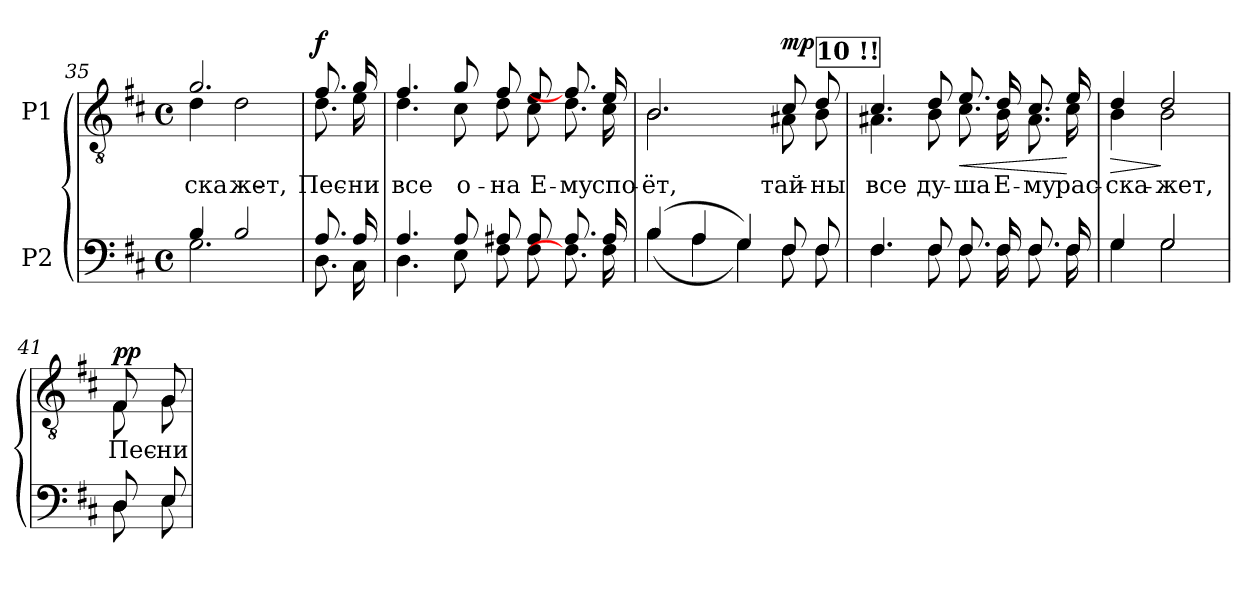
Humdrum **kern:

**kern	**kern	**text	**dynam
*part2	*part1	*part1	*part1
*staff2	*staff1	*staff1	*staff1
*I"P2	*I"P1	*	*
*clefF4	*clefGv2	*	*
*	*ITrd7c12	*	*
*k[f#c#]	*k[f#c#]	*	*
*b:	*b:	*	*
*M4/4	*M4/4	*	*
*met(c)	*met(c)	*	*
=35	=35	=35	=35
*^	*^	*	*
!	!	!	!	!LO:LY:b:color=#000000	!
4Bi/	2.Gi\	2.Gi/	4Di\	-ска-	.
!	!	!	!	!LO:LY:b:color=#000000	!
2Bi/	.	.	2Di\	-жет,	.
!!LO:LB:g=z	!!
=36	=36	=36	=36	=36	=36
!	!	!	!	!LO:LY:b:color=#000000	!
8.Ai/	8.Di\	8.F#i/	8.Di\	Пес-	f
!	!	!	!	!LO:LY:b:color=#000000	!
16Ai/L	16C#i\L	16Gi/L	16Ei\L	-ни	.
=37	=37	=37	=37	=37	=37
!	!	!	!	!LO:LY:b:color=#000000	!
4.Ai/	4.Di\	4.F#i/	4.Di\	все	.
!	!	!	!	!LO:LY:b:color=#000000	!
8Ai/	8Ei\	8Gi/	8C#i\	о-	.
!	!	!	!	!LO:LY:b:color=#000000	!
8A#Xi/	8F#i\	8F#i/	8Di\	-на	.
!	!	!	!	!LO:LY:b:color=#000000	!
8A#i/	8F#i\	8Ei/	8C#i\	Е-	.
!	!	!	!	!LO:LY:b:color=#000000	!
8.A#i/	8.F#i\]	8.F#i/]	8.Di\	-му	.
!	!	!	!	!LO:LY:b:color=#000000	!
16A#i/L	16F#i\L	16Ei/L	16C#i\L	спо-	.
=38	=38	=38	=38	=38	=38
!	!	!	!	!LO:LY:b:color=#000000	!
(4Bi/	(4Bi\	2.BBi/	2.BBi\	-ёт,	.
4Ai/	4Ai\	.	.	.	.
4Gi/)	4Gi\)	.	.	.	.
!	!	!	!	!LO:LY:b:color=#000000	!
8F#i/	8F#i\	8C#i/	8AA#Xi\	тай-	mp
!	!	!	!	!LO:LY:b:color=#000000	!
8F#i/L	8F#i\L	8Di/L	8BBi\L	-ны	.
!!LO:REH:place=s1:B:color=#000000:enc=box:fs=19.9975:t=10	!!
=39	=39	=39	=39	=39	=39
!	!	!	!	!LO:LY:b:color=#000000	!
4.F#i/	4.F#i\	4.C#i/	4.AA#Xi\	все	.
!	!	!	!	!LO:LY:b:color=#000000	!
8F#i/	8F#i\	8Di/	8BBi\	ду-	.
!	!	!	!	!LO:LY:b:color=#000000	!LO:HP:b
8.F#i/	8.F#i\	8.Ei/	8.C#i\	-ша	<
!	!	!	!	!LO:LY:b:color=#000000	!
16F#i/	16F#i\	16Di/	16BBi\	Е-	.
!	!	!	!	!LO:LY:b:color=#000000	!
8.F#i/	8.F#i\	8.C#i/	8.AA#i\	-му	.
!	!	!	!	!LO:LY:b:color=#000000	!
16F#i/L	16F#i\L	16Ei/L	16C#i\L	рас-	[
=40	=40	=40	=40	=40	=40
!	!	!	!	!LO:LY:b:color=#000000	!LO:HP:b
4Gi/	4Gi\	4Di/	4BBi\	-ска-	>
!	!	!	!	!LO:LY:b:color=#000000	!
2Gi/	2Gi\	2Di/	2BBi\	-жет,	]
!!LO:PB:g=z	!!
=41	=41	=41	=41	=41	=41
!	!	!	!	!LO:LY:b:color=#000000	!
8Di/	8Di\	8FF#i/	8FF#i\	Пес-	pp
!	!	!	!	!LO:LY:b:color=#000000	!
8Ei/L	8Ei\L	8GGi/L	8GGi\L	-ни	.
*v	*v	*	*	*	*
*	*v	*v	*	*
=	=	=	=
*-	*-	*-	*-
